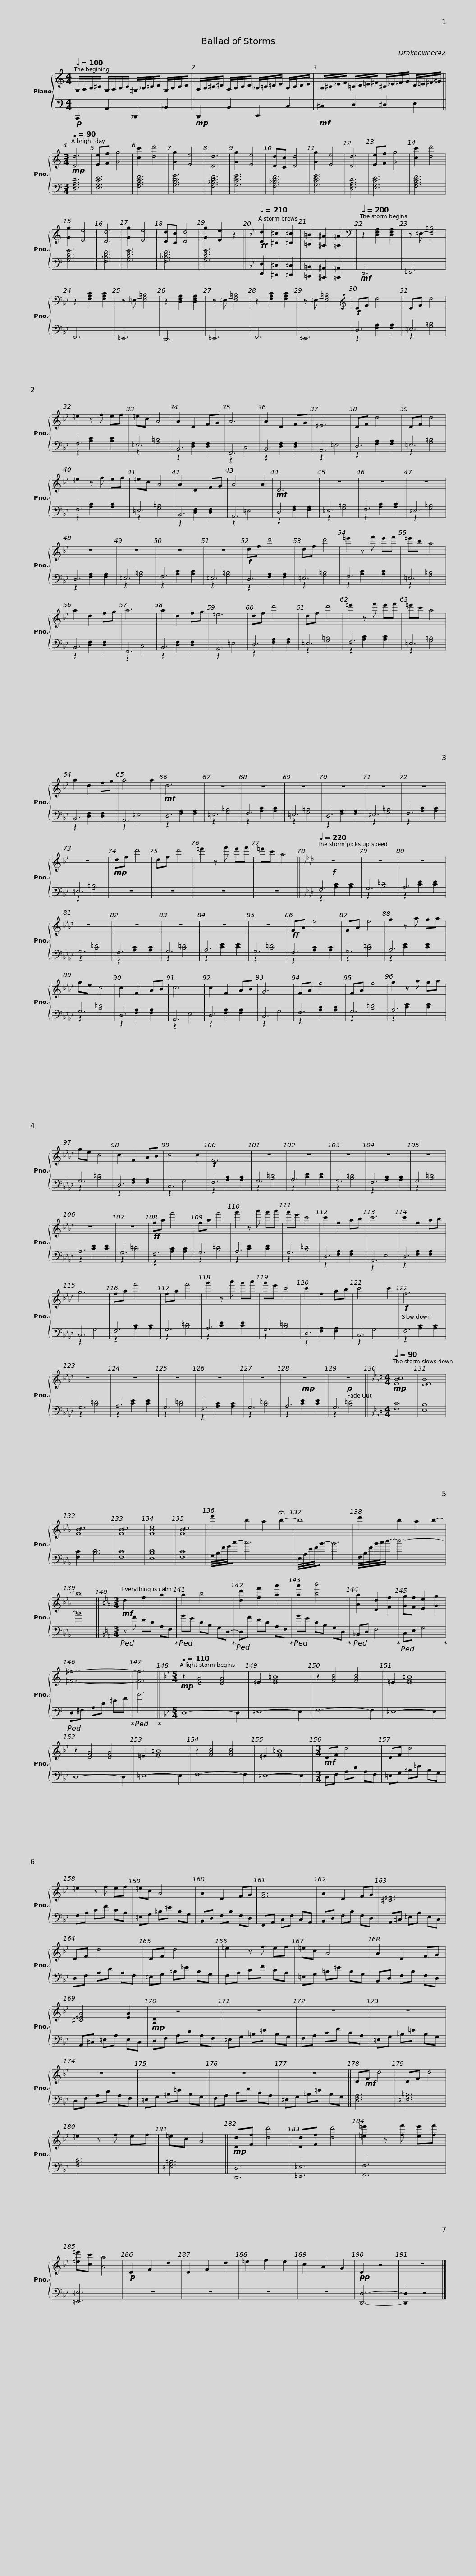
X:1
%%score { 1 | ( 2 3 ) }
L:1/8
Q:1/4=100
M:4/4
I:linebreak $
K:C
V:1 treble
V:2 bass
V:3 bass
V:1
 G,/A,/B,/^C/ G,/A,/B,/C/ ^G,/_B,/=C/D/ G,/B,/C/D/ | A,/B,/^C/^D/ A,/B,/C/D/ _B,/=C/=D/E/ B,/C/D/E/ |$ B,/^C/_E/F/ =C/D/=E/^F/ ^C/_E/=F/G/ D/=E/^F/^G/ ||[M:3/4][Q:1/4=90]!mp! [Dd]6 | [Ee][Ff] [Gg]4 | %5
 [cc']2 [dd']4 | [Gg]2 [Ee]4 | [Dd]6 | [Gg]2 [Ee]4 |$ [Dd][Cc] [Dd]4 | %10
 [Gg]2 [Ee]4 | [Dd]6 | [Ee][Ff] [Gg]4 | [cc']2 [dd']4 | [Gg]2 [Ee]4 | %15
 [Dd]6 | [Gg]2 [Ee]4 | [Dd][Cc] [Dd]4 | [Gg]2 [Ee]2 z2 ||[K:Bb][Q:1/4=210]!ff! [Dd]2 [^C^c]2 [=C=c]2 |$ %20
 [=B,=B]2 [^A,^A]2 [=A,=A]2 |[K:bass][Q:1/4=200] z2 [D,F,A,]2 [D,F,A,]2 | z =E,- [E,G,=B,]4 | z2 [F,A,C]2 [F,A,C]2 | z =E,- [E,G,=B,]4 | %25
 z2 [D,F,A,]2 [D,F,A,]2 | z =E,- [E,G,=B,]4 | z2 [F,A,C]2 [F,A,C]2 | z =E,- [E,G,=B,]4 |$[K:treble]!f! DF d4 | %30
 DF d4 | =e2 z f ef | =ec A4 | A2 D2 FG | A6 | %35
 A2 D2 FG | =E6 | DF d4 | DF d4 |$ =e2 z f ef | %40
 =ec A4 | A2 D2 FG | A4 A2 |!mf! D6 | z6 | %45
 z6 | z6 | z6 | z6 |$ z6 | %50
 z6 |!f! df d'4 | df d'4 | =e'2 z f' e'f' | =e'c' a4 | %55
 a2 d2 fg | a6 | a2 d2 fg | =e6 |$ df d'4 | %60
 df d'4 | =e'2 z f' e'f' | =e'c' a4 | a2 d2 fg | a4 a2 | %65
!mf! d6 | z6 | z6 | z6 |$ z6 | %70
 z6 | z6 | z6 ||!mp! df d'4 | df d'4 | %75
 =e'2 z f' e'f' | =e'c' a4 ||[K:Ab][Q:1/4=220]!f! z6 |$ z6 | z6 | %80
 z6 | z6 | z6 | z6 | z6 | %85
!ff! FA f4 | FA f4 | g2 z a ga |$ ge c4 | c2 F2 AB | %90
 c6 | c2 F2 AB | G6 | FA f4 | FA f4 | %95
 g2 z a ga | ge c4 | c2 F2 AB |$ c4 c2 |!f! F6 | %100
 z6 | z6 | z6 | z6 | z6 | %105
 z6 | z6 |!ff! fa f'4 |$ fa f'4 | g'2 z a' g'a' | %110
 g'e' c'4 | c'2 f2 ab | c'6 | c'2 f2 ab | g6 | %115
 fa f'4 | fa f'4 |$ g'2 z a' g'a' | g'e' c'4 | c'2 f2 ab | %120
 c'4 c'2 |!f! f6 | z6 | z6 | z6 | %125
 z6 |$ z6 |!mp! z6 |!p! z6 ||[K:Eb][M:4/4][Q:1/4=90]!mp! [FBc]8 | %130
 [EFB]8 | [FBc]8 | [FBc]8 | [FBd]8 | [FBc]8 |$ %135
 e'2 b2 a2 !fermata!b2- | b8 | d'2 b2 a2 b2- | b8 ||[K:C][M:3/4]!mf! d2 f2 a2 |$ %140
 a2 b4 | [dd']2 [ff']2 [aa']2 | [aa']2 [bb']4 | [Aa]2 [Dd]2 [Ff]2 | [Gg][Ff] [Ee]2 [Gg]2 | %145
 [^F^f]6- | [Ff]6 ||$[K:Bb][M:5/4]!mp![Q:1/4=110] z2 [DFA]4 [DFA]4 | =E2 [EG=B]8 | z2 [FAc]4 [FAc]4 | %150
 =E2 [EG=B]8 | z2 [DFA]4 [DFA]4 | =E2 [EG=B]8 | z2 [FAc]4 [FAc]4 | =E2 [EG=B]8 ||$ %155
[M:3/4]!mf! DF d4 | DF d4 | =e2 z f ef | =ec A4 | A2 D2 FG | %160
 [FA]6 |$ A2 D2 FG | [^C=E]6 | DF d4 | DF d4 | %165
 =e2 z f ef | =ec A4 |$ A2 D2 FG | [^C=EA]4 [EA]2 |!mp! [A,D]2 z4 | %170
 z6 | z6 | z6 |$ z6 | z6 | %175
 z6 | z6 || D!mf!F d4 | DF d4 | =e2 z f ef |$ %180
 =ec A4 ||!mp! [Dd][Ff] [dd']4 | [Dd][Ff] [dd']4 | [=e=e']2 z [ff'] [ee'][ff'] | [=e=e'][cc'] [Aa]4 || %185
!p! D2 F2 d2 | D2 F2 d2 | =e2 f2 e2 | c2 A2 G2 |!pp! D2 z4 | %190
 z6 |] %191
V:2
!p! A,,,2 A,,2 _B,,,2 _B,,2 |!mp! B,,,2 B,,2 C,,2 C,2 |$!mf! ^C,2 D,2 ^D,2 E,2 ||[M:3/4] [D,F,A,D]6 | [E,G,CE]6 | %5
 [F,A,CF]6 | [G,B,DG]6 | [F,_B,DF]6 | [G,CEG]6 |$ [F,_B,DF]6 | %10
 [G,CEG]6 | [D,F,A,D]6 | [E,G,CE]6 | [F,A,CF]6 | [G,B,DG]6 | %15
 [F,_B,DF]6 | [G,CEG]6 | [F,_B,DF]6 | [G,CEG]6 ||[K:Bb] [D,,D,]2 [^C,,^C,]2 [=C,,=C,]2 |$ %20
 [=B,,,=B,,]2 [^A,,,^A,,]2 [=A,,,=A,,]2 |!mf! D,,6 | =E,,6 | F,,6 | =E,,6 | %25
 D,,6 | =E,,6 | F,,6 | =E,,6 |$ D,6 | %30
 =E,6 | F,6 | =E,6 | B,,6 | F,,6 | %35
 B,,6 | A,,6 | D,6 | =E,6 |$ F,6 | %40
 =E,6 | B,,6 | A,,6 | D,6 | =E,6 | %45
 F,6 | =E,6 | D,6 | =E,6 |$ F,6 | %50
 =E,6 | D,6 | =E,6 | F,6 | =E,6 | %55
 B,,6 | F,,6 | B,,6 | A,,6 |$ D,6 | %60
 =E,6 | F,6 | =E,6 | B,,6 | A,,6 | %65
 D,6 | =E,6 | F,6 | =E,6 |$ D,6 | %70
 =E,6 | F,6 | =E,6 || z6 | z6 | %75
 z6 | z6 ||[K:Ab] F,6 |$ G,6 | A,6 | %80
 G,6 | F,6 | G,6 | A,6 | G,6 | %85
 F,6 | G,6 | A,6 |$ G,6 | D,6 | %90
 A,,6 | D,6 | C,6 | F,6 | G,6 | %95
 A,6 | G,6 | D,6 |$ C,6 | F,6 | %100
 G,6 | A,6 | G,6 | F,6 | G,6 | %105
 A,6 | G,6 | F,6 |$ G,6 | A,6 | %110
 G,6 | D,6 | A,,6 | D,6 | C,6 | %115
 F,6 | G,6 |$ A,6 | G,6 | D,6 | %120
 C,6 | F,6 | G,6 | A,6 | G,6 | %125
 F,6 |$ G,6 | A,6 | G,6 ||[K:Eb][M:4/4] [F,C]8 | %130
 [E,B,]8 | [F,C]2 [B,D]6 | [F,C]8 | [E,B,D]8 | [F,C]8 |$ %135
 G,/4B,/4F/4G/4c- c6 | E,/4A,/4E/4F/4B- B6 | F,/4B,/4F/4B/4c/<d/- d6- | d8 ||[K:C][M:3/4]!ped! z A FD A,F,!ped-up! |$ %140
!ped! BG DB, G,D,-!ped-up! |!ped! D,A FD A,F,!ped-up! |!ped! BG DB, G,D,!ped-up! |!ped! _B,,D, F,4!ped-up! |!ped! C,E, G,4!ped-up! | %145
!ped! D,^F, A,D ^FA!ped-up! |!ped! d6!ped-up! ||$[K:Bb][M:5/4] D,8- D,2 | =E,8- E,2 | F,8- F,2 | %150
 =E,8- E,2 | D,8- D,2 | =E,8- E,2 | F,8- F,2 | =E,8- E,2 ||$ %155
[M:3/4] D,F, A,D A,F, | =E,G, =B,=E B,G, | F,A, CF CA, | =E,G, =B,=E B,G, | B,,D, F,B, F,D, | %160
 F,,A,, C,F, C,A,, |$ B,,D, F,B, F,D, | A,,^C, =E,A, E,C, | D,F, A,D A,F, | =E,G, =B,=E B,G, | %165
 F,A, CF CA, | =E,G, =B,=E B,G, |$ B,,D, F,B, F,D, | A,,^C, =E,A, E,C, | D,F, A,D A,F, | %170
 =E,G, =B,=E B,G, | F,A, CF CA, | =E,G, =B,=E B,G, |$ D,F, A,D A,F, | =E,G, =B,=E B,G, | %175
 F,A, CF CA, | =E,G, =B,=E B,G, || [D,F,A,]6 | [=E,G,=B,]6 | [F,A,C]6 |$ %180
 [=E,G,=B,]6 || [D,,D,]6 | [=E,,=E,]6 | [F,,F,]6 | [=E,,=E,]6 || %185
 z6 | z6 | z6 | z6 | [D,,D,]6- | %190
 [D,,D,]2 z4 |] %191
V:3
 x8 | x8 |$ x8 ||[M:3/4] x6 | x6 | %5
 x6 | x6 | x6 | x6 |$ x6 | %10
 x6 | x6 | x6 | x6 | x6 | %15
 x6 | x6 | x6 | x6 ||[K:Bb] x6 |$ %20
 x6 | x6 | x6 | x6 | x6 | %25
 x6 | x6 | x6 | x6 |$ z2 [F,A,]2 [F,A,]2 | %30
 z2 [G,=B,]4 | z2 [A,C]2 [A,C]2 | z2 [G,=B,]4 | z2 [D,F,]2 [D,F,]2 | z2 C,4 | %35
 z2 [D,F,]2 [D,F,]2 | z2 =E,4 | z2 [F,A,]2 [F,A,]2 | z2 [G,=B,]4 |$ z2 [A,C]2 [A,C]2 | %40
 z2 [G,=B,]4 | z2 [D,F,]2 [D,F,]2 | z2 =E,4 | z2 [F,A,]2 [F,A,]2 | z2 [G,=B,]4 | %45
 z2 [A,C]2 [A,C]2 | z2 [G,=B,]4 | z2 [F,A,]2 [F,A,]2 | z2 [G,=B,]4 |$ z2 [A,C]2 [A,C]2 | %50
 z2 [G,=B,]4 | z2 [F,A,]2 [F,A,]2 | z2 [G,=B,]4 | z2 [A,C]2 [A,C]2 | z2 [G,=B,]4 | %55
 z2 [D,F,]2 [D,F,]2 | z2 C,4 | z2 [D,F,]2 [D,F,]2 | z2 =E,4 |$ z2 [F,A,]2 [F,A,]2 | %60
 z2 [G,=B,]4 | z2 [A,C]2 [A,C]2 | z2 [G,=B,]4 | z2 [D,F,]2 [D,F,]2 | z2 =E,4 | %65
 z2 [F,A,]2 [F,A,]2 | z2 [G,=B,]4 | z2 [A,C]2 [A,C]2 | z2 [G,=B,]4 |$ z2 [F,A,]2 [F,A,]2 | %70
 z2 [G,=B,]4 | z2 [A,C]2 [A,C]2 | z2 [G,=B,]4 || x6 | x6 | %75
 x6 | x6 ||[K:Ab] z2 [A,C]2 [A,C]2 |$ z2 [B,=D]4 | z2 [CE]2 [CE]2 | %80
 z2 [B,=D]4 | z2 [A,C]2 [A,C]2 | z2 [B,=D]4 | z2 [CE]2 [CE]2 | z2 [B,=D]4 | %85
 z2 [A,C]2 [A,C]2 | z2 [B,=D]4 | z2 [CE]2 [CE]2 |$ z2 [B,=D]4 | z2 [F,A,]2 [F,A,]2 | %90
 z2 E,4 | z2 [F,A,]2 [F,A,]2 | z2 G,4 | z2 [A,C]2 [A,C]2 | z2 [B,=D]4 | %95
 z2 [CE]2 [CE]2 | z2 [B,=D]4 | z2 [F,A,]2 [F,A,]2 |$ z2 G,4 | z2 [A,C]2 [A,C]2 | %100
 z2 [B,=D]4 | z2 [CE]2 [CE]2 | z2 [B,=D]4 | z2 [A,C]2 [A,C]2 | z2 [B,=D]4 | %105
 z2 [CE]2 [CE]2 | z2 [B,=D]4 | z2 [A,C]2 [A,C]2 |$ z2 [B,=D]4 | z2 [CE]2 [CE]2 | %110
 z2 [B,=D]4 | z2 [F,A,]2 [F,A,]2 | z2 E,4 | z2 [F,A,]2 [F,A,]2 | z2 G,4 | %115
 z2 [A,C]2 [A,C]2 | z2 [B,=D]4 |$ z2 [CE]2 [CE]2 | z2 [B,=D]4 | z2 [F,A,]2 [F,A,]2 | %120
 z2 G,4 | z2 [A,C]2 [A,C]2 | z2 [B,=D]4 | z2 [CE]2 [CE]2 | z2 [B,=D]4 | %125
 z2 [A,C]2 [A,C]2 |$ z2 [B,=D]4 | z2 [CE]2 [CE]2 | z2 [B,=D]4 ||[K:Eb][M:4/4] x8 | %130
 x8 | x8 | x8 | x8 | x8 |$ %135
 x8 | x8 | x8 | x8 ||[K:C][M:3/4] x6 |$ %140
 x6 | x6 | x6 | x6 | x6 | %145
 x6 | x6 ||$[K:Bb][M:5/4] x10 | x10 | x10 | %150
 x10 | x10 | x10 | x10 | x10 ||$ %155
[M:3/4] x6 | x6 | x6 | x6 | x6 | %160
 x6 |$ x6 | x6 | x6 | x6 | %165
 x6 | x6 |$ x6 | x6 | x6 | %170
 x6 | x6 | x6 |$ x6 | x6 | %175
 x6 | x6 || x6 | x6 | x6 |$ %180
 x6 || x6 | x6 | x6 | x6 || %185
 x6 | x6 | x6 | x6 | x6 | %190
 x6 |] %191
